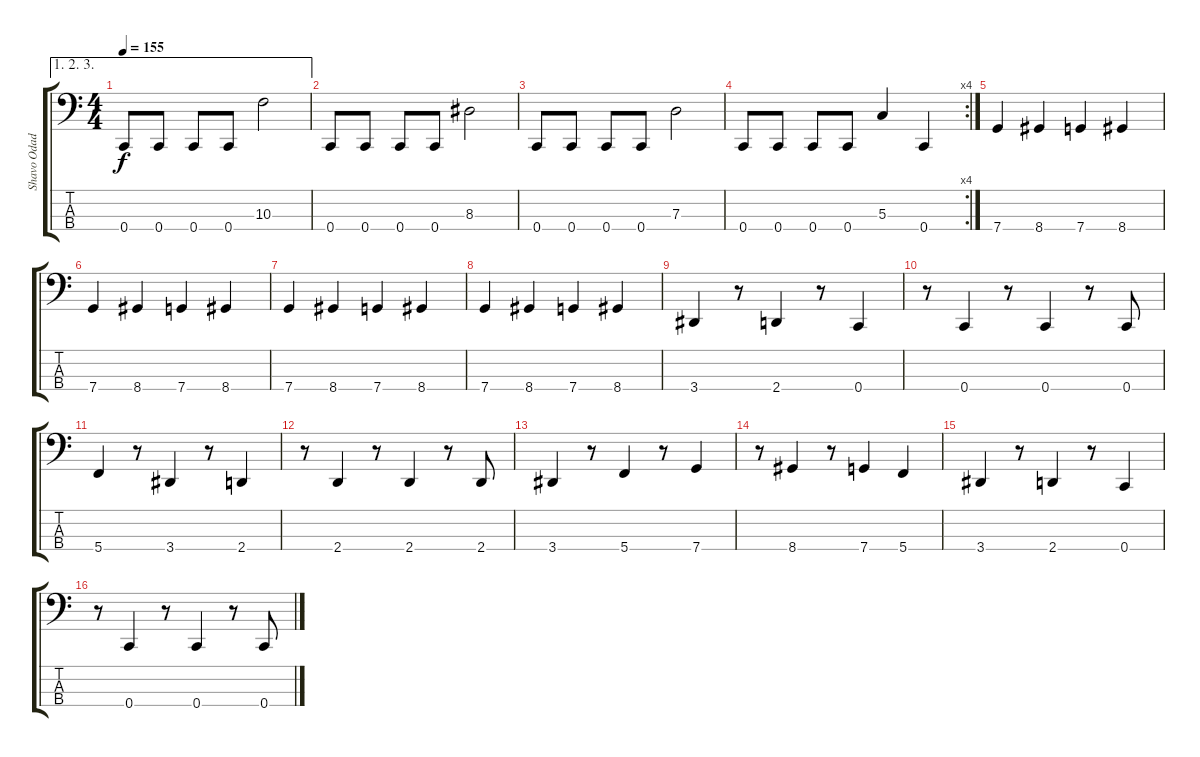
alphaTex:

\track ("Shavo Odadjian" "Shavo Odad") {instrument slapbass2}
\staff {score tabs}
\tuning (F2 C2 G1 C1) {hide}
\ae (1 2 3)
\ts (4 4)
\tempo 155
\clef f4
\ks c
0.4.8{dy f} 0.4.8 0.4.8 0.4.8 10.3.2 |
0.4.8 0.4.8 0.4.8 0.4.8 8.3.2 |
0.4.8 0.4.8 0.4.8 0.4.8 7.3.2 |
\rc 4
0.4.8 0.4.8 0.4.8 0.4.8 5.3.4 0.4.4 |
7.4.4 8.4.4 7.4.4 8.4.4 |
7.4.4 8.4.4 7.4.4 8.4.4 |
7.4.4 8.4.4 7.4.4 8.4.4 |
7.4.4 8.4.4 7.4.4 8.4.4 |
3.4.4 r.8 2.4.4 r.8 0.4.4 |
r.8 0.4.4 r.8 0.4.4 r.8 0.4.8 |
5.4.4 r.8 3.4.4 r.8 2.4.4 |
r.8 2.4.4 r.8 2.4.4 r.8 2.4.8 |
3.4.4 r.8 5.4.4 r.8 7.4.4 |
r.8 8.4.4 r.8 7.4.4 5.4.4 |
3.4.4 r.8 2.4.4 r.8 0.4.4 |
r.8 0.4.4 r.8 0.4.4 r.8 0.4.8
